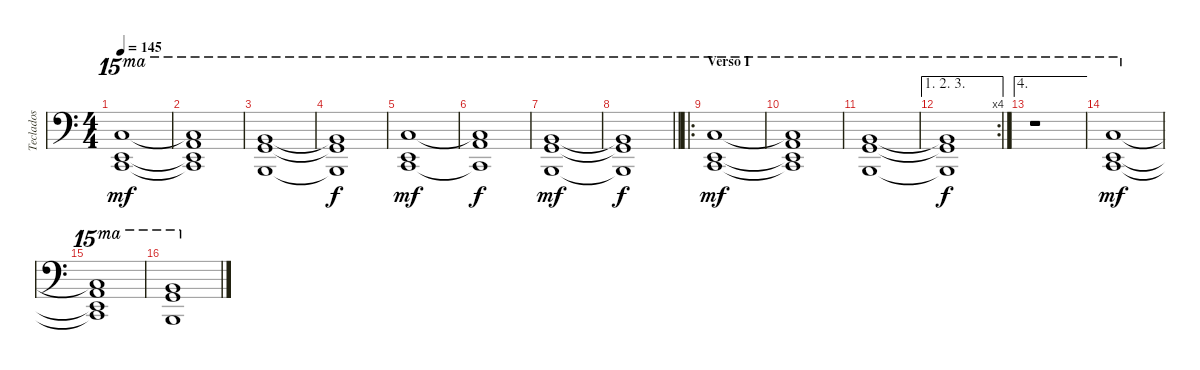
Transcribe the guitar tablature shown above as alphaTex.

\track ("Teclados" "Teclados") {instrument acousticgrandpiano}
\staff {score}
\tuning (E3 B2 G2 D2 A1 E1) {hide}
\ts (4 4)
\tempo 145
\clef f4
\ks c
(20.1 21.3 22.4).1{ot 15ma dy mf} |
(20.1{t} 22.2 21.3{t} 22.4{t}).1{ot 15ma} |
(19.1 20.2 21.4).1{ot 15ma} |
(19.1{t} 20.2{t} 21.4{t}).1{ot 15ma dy f} |
(20.1 21.3 22.4).1{ot 15ma dy mf} |
(20.1{t} 26.3 22.4{t}).1{ot 15ma dy f} |
(24.2 24.3 21.4).1{ot 15ma dy mf} |
\barLineRight lightlight
(24.2{t} 24.3{t} 21.4{t}).1{ot 15ma dy f} |
\ro
\section ("" "Verso I")
(20.1 21.3 22.4).1{ot 15ma dy mf} |
(20.1{t} 22.2 21.3{t} 22.4{t}).1{ot 15ma} |
(19.1 20.2 21.4).1{ot 15ma} |
\ae (1 2 3)
\rc 4
(19.1{t} 20.2{t} 21.4{t}).1{ot 15ma dy f} |
\ae 4
r.1{ot 15ma} |
(20.1 21.3 22.4).1{ot 15ma dy mf} |
(20.1{t} 22.2 21.3{t} 22.4{t}).1{ot 15ma} |
(19.1 20.2 21.4).1{ot 15ma}
